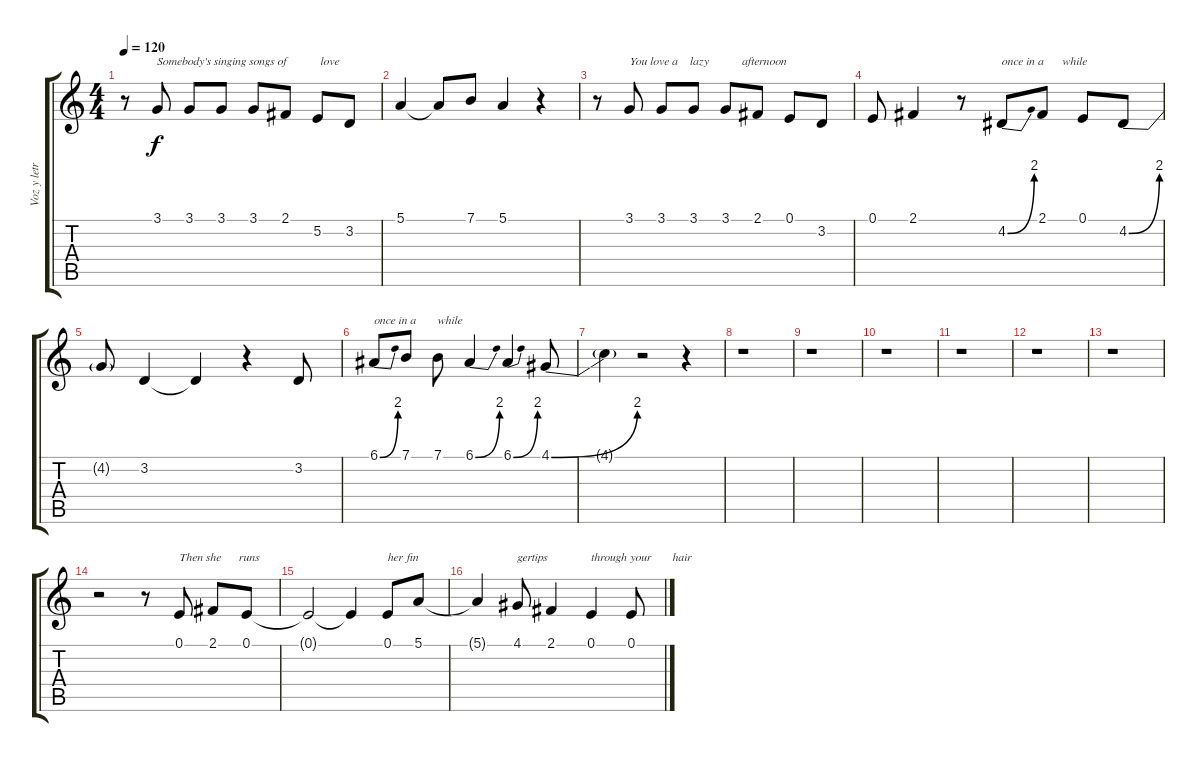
\track ("Voz y letra" "Voz y letr") {instrument baritonesax}
\staff {score tabs}
\tuning (E4 B3 G3 D3 A2 E2) {hide}
\ts (4 4)
\tempo 120
\clef g2
\ks c
r.8{dy f} 3.1.8{txt "Somebody's singing songs of           love"} 3.1.8 3.1.8 3.1.8 2.1.8 5.2.8 3.2.8 |
5.1.4 5.1{t}.8 7.1.8 5.1.4 r.4 |
r.8 3.1.8{txt "You love a    lazy           afternoon"} 3.1.8 3.1.8 3.1.8 2.1.8 0.1.8 3.2.8 |
0.1.8 2.1.4 r.8 4.2{be (bend 0 0 60 8)}.8{txt "once in a      while"} 2.1.8 0.1.8 4.2{be (bend 0 0 60 8)}.8 |
4.2{t}.8 3.2.4 3.2{t}.4 r.4 3.2.8 |
6.1{be (bend 0 0 60 8)}.8{txt "once in a       while"} 7.1.8 7.1.8 6.1{be (bend 0 0 60 8)}.4 6.1{be (bend 0 0 60 8)}.4 4.1{be (bend 0 0 60 8)}.8 |
4.1{t}.4 r.2 r.4 |
r.1 |
r.1 |
r.1 |
r.1 |
r.1 |
r.1 |
r.2 r.8 0.1.8{txt "Then she      runs"} 2.1.8 0.1.8 |
0.1{t}.2 0.1{t}.4 0.1.8{txt "her fin"} 5.1.8 |
5.1{t}.4 4.1.8{txt "gertips"} 2.1.4 0.1.4{txt "through your       hair"} 0.1.8
